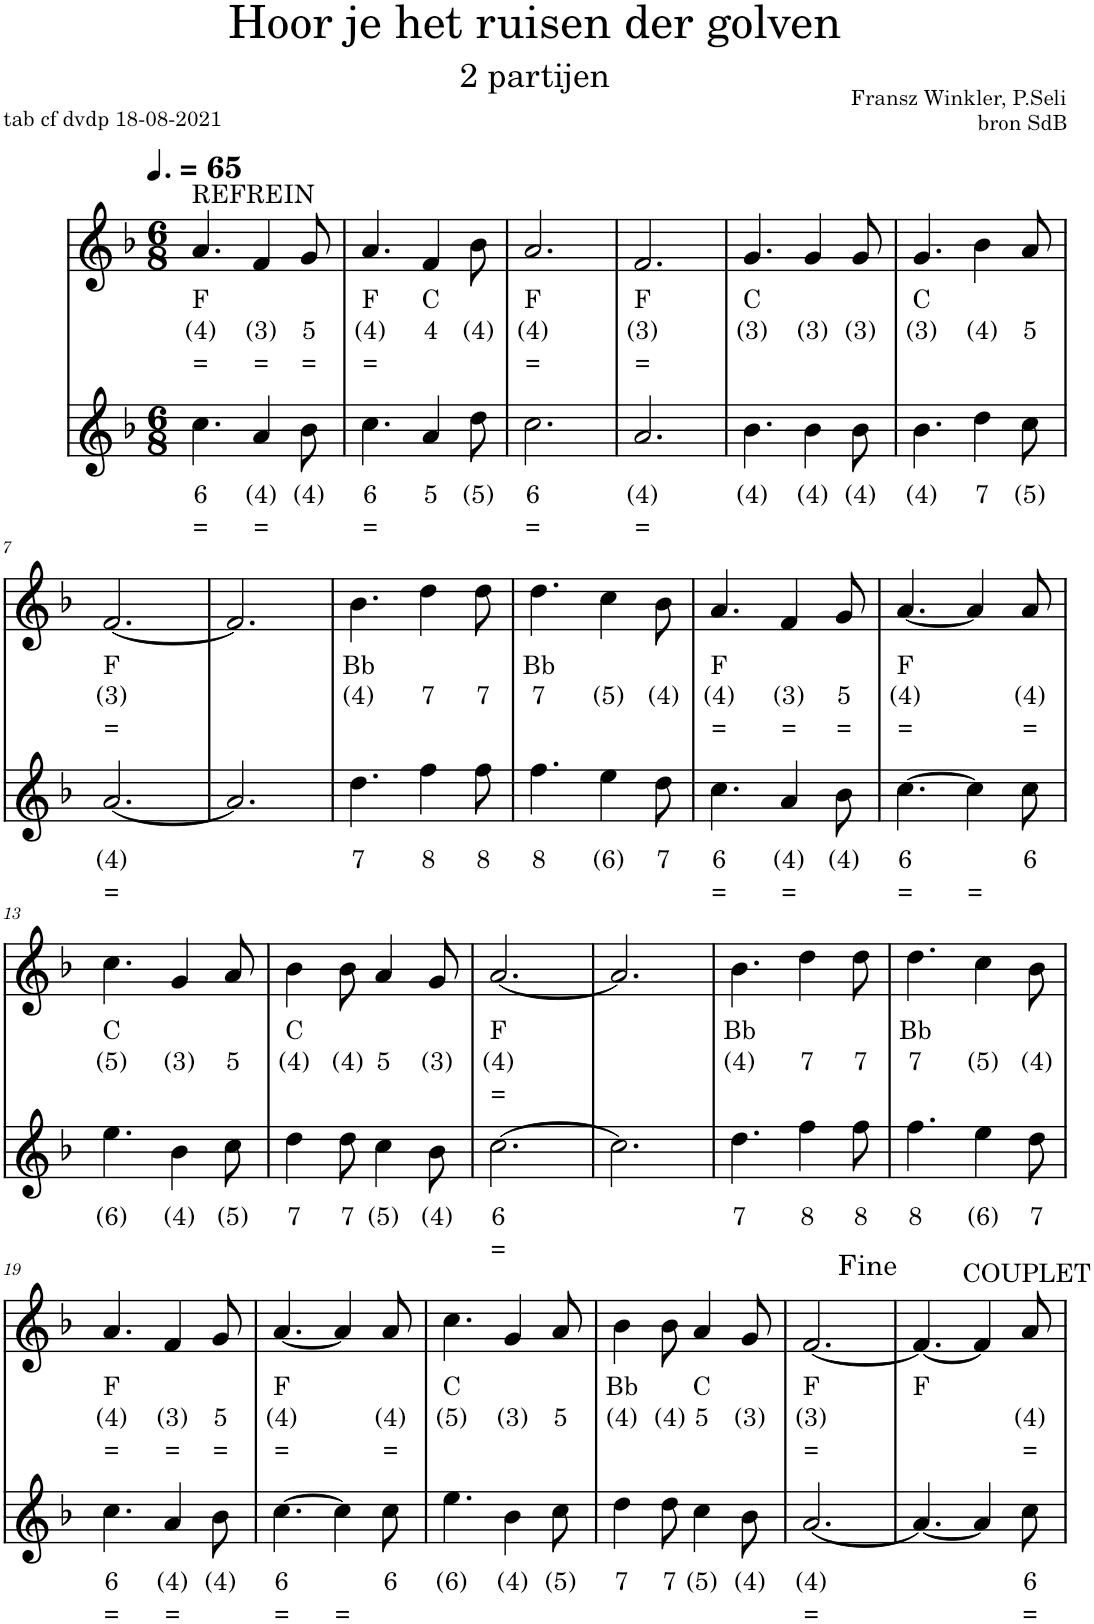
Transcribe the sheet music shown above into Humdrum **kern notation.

**kern	**text	**text	**kern	**text	**text	**text
*part2	*part2	*part2	*part1	*part1	*part1	*part1
*staff2	*staff2	*staff2	*staff1	*staff1	*staff1	*staff1
*I"Viool	*	*	*I"Piano	*	*	*
*clefG2	*	*	*clefG2	*	*	*
*k[b-]	*	*	*k[b-]	*	*	*
*M6/8	*	*	*M6/8	*	*	*
*MM98	*	*	*MM98	*	*	*
=1	=1	=1	=1	=1	=1	=1
!	!	!	!LO:TX:a:t=REFREIN	!	!	!
!	!LO:LY:b	!LO:LY:b	!	!LO:LY:b	!LO:LY:b	!LO:LY:b
4.cc\	6	=	4.a/	F	(4)	=
!	!LO:LY:b	!LO:LY:b	!	!	!LO:LY:b	!LO:LY:b
4a/	(4)	=	4f/	.	(3)	=
!	!LO:LY:b	!	!	!	!LO:LY:b	!LO:LY:b
8b-\	(4)	.	8g/	.	5	=
=2	=2	=2	=2	=2	=2	=2
!	!LO:LY:b	!LO:LY:b	!	!LO:LY:b	!LO:LY:b	!LO:LY:b
4.cc\	6	=	4.a/	F	(4)	=
!	!LO:LY:b	!	!	!LO:LY:b	!LO:LY:b	!
4a/	5	.	4f/	C	4	.
!	!LO:LY:b	!	!	!	!LO:LY:b	!
8dd\	(5)	.	8b-\	.	(4)	.
=3	=3	=3	=3	=3	=3	=3
!	!LO:LY:b	!LO:LY:b	!	!LO:LY:b	!LO:LY:b	!LO:LY:b
2.cc\	6	=	2.a/	F	(4)	=
=4	=4	=4	=4	=4	=4	=4
!	!LO:LY:b	!LO:LY:b	!	!LO:LY:b	!LO:LY:b	!LO:LY:b
2.a/	(4)	=	2.f/	F	(3)	=
=5	=5	=5	=5	=5	=5	=5
!	!LO:LY:b	!	!	!LO:LY:b	!LO:LY:b	!
4.b-\	(4)	.	4.g/	C	(3)	.
!	!LO:LY:b	!	!	!	!LO:LY:b	!
4b-\	(4)	.	4g/	.	(3)	.
!	!LO:LY:b	!	!	!	!LO:LY:b	!
8b-\	(4)	.	8g/	.	(3)	.
=6	=6	=6	=6	=6	=6	=6
!	!LO:LY:b	!	!	!LO:LY:b	!LO:LY:b	!
4.b-\	(4)	.	4.g/	C	(3)	.
!	!LO:LY:b	!	!	!	!LO:LY:b	!
4dd\	7	.	4b-\	.	(4)	.
!	!LO:LY:b	!	!	!	!LO:LY:b	!
8cc\	(5)	.	8a/	.	5	.
!!LO:LB:g=z
=7	=7	=7	=7	=7	=7	=7
!	!LO:LY:b	!LO:LY:b	!	!LO:LY:b	!LO:LY:b	!LO:LY:b
[2.a/	(4)	=	[2.f/	F	(3)	=
=8	=8	=8	=8	=8	=8	=8
2.a/]	.	.	2.f/]	.	.	.
=9	=9	=9	=9	=9	=9	=9
!	!LO:LY:b	!	!	!LO:LY:b	!LO:LY:b	!
4.dd\	7	.	4.b-\	Bb	(4)	.
!	!LO:LY:b	!	!	!	!LO:LY:b	!
4ff\	8	.	4dd\	.	7	.
!	!LO:LY:b	!	!	!	!LO:LY:b	!
8ff\	8	.	8dd\	.	7	.
=10	=10	=10	=10	=10	=10	=10
!	!LO:LY:b	!	!	!LO:LY:b	!LO:LY:b	!
4.ff\	8	.	4.dd\	Bb	7	.
!	!LO:LY:b	!	!	!	!LO:LY:b	!
4ee\	(6)	.	4cc\	.	(5)	.
!	!LO:LY:b	!	!	!	!LO:LY:b	!
8dd\	7	.	8b-\	.	(4)	.
=11	=11	=11	=11	=11	=11	=11
!	!LO:LY:b	!LO:LY:b	!	!LO:LY:b	!LO:LY:b	!LO:LY:b
4.cc\	6	=	4.a/	F	(4)	=
!	!LO:LY:b	!LO:LY:b	!	!	!LO:LY:b	!LO:LY:b
4a/	(4)	=	4f/	.	(3)	=
!	!LO:LY:b	!	!	!	!LO:LY:b	!LO:LY:b
8b-\	(4)	.	8g/	.	5	=
=12	=12	=12	=12	=12	=12	=12
!	!LO:LY:b	!LO:LY:b	!	!LO:LY:b	!LO:LY:b	!LO:LY:b
[4.cc\	6	=	[4.a/	F	(4)	=
!	!	!LO:LY:b	!	!	!	!
4cc\]	.	=	4a/]	.	.	.
!	!LO:LY:b	!	!	!	!LO:LY:b	!LO:LY:b
8cc\	6	.	8a/	.	(4)	=
!!LO:LB:g=z
=13	=13	=13	=13	=13	=13	=13
!	!LO:LY:b	!	!	!LO:LY:b	!LO:LY:b	!
4.ee\	(6)	.	4.cc\	C	(5)	.
!	!LO:LY:b	!	!	!	!LO:LY:b	!
4b-\	(4)	.	4g/	.	(3)	.
!	!LO:LY:b	!	!	!	!LO:LY:b	!
8cc\	(5)	.	8a/	.	5	.
=14	=14	=14	=14	=14	=14	=14
!	!LO:LY:b	!	!	!LO:LY:b	!LO:LY:b	!
4dd\	7	.	4b-\	C	(4)	.
!	!LO:LY:b	!	!	!	!LO:LY:b	!
8dd\	7	.	8b-\	.	(4)	.
!	!LO:LY:b	!	!	!	!LO:LY:b	!
4cc\	(5)	.	4a/	.	5	.
!	!LO:LY:b	!	!	!	!LO:LY:b	!
8b-\	(4)	.	8g/	.	(3)	.
=15	=15	=15	=15	=15	=15	=15
!	!LO:LY:b	!LO:LY:b	!	!LO:LY:b	!LO:LY:b	!LO:LY:b
[2.cc\	6	=	[2.a/	F	(4)	=
=16	=16	=16	=16	=16	=16	=16
2.cc\]	.	.	2.a/]	.	.	.
=17	=17	=17	=17	=17	=17	=17
!	!LO:LY:b	!	!	!LO:LY:b	!LO:LY:b	!
4.dd\	7	.	4.b-\	Bb	(4)	.
!	!LO:LY:b	!	!	!	!LO:LY:b	!
4ff\	8	.	4dd\	.	7	.
!	!LO:LY:b	!	!	!	!LO:LY:b	!
8ff\	8	.	8dd\	.	7	.
=18	=18	=18	=18	=18	=18	=18
!	!LO:LY:b	!	!	!LO:LY:b	!LO:LY:b	!
4.ff\	8	.	4.dd\	Bb	7	.
!	!LO:LY:b	!	!	!	!LO:LY:b	!
4ee\	(6)	.	4cc\	.	(5)	.
!	!LO:LY:b	!	!	!	!LO:LY:b	!
8dd\	7	.	8b-\	.	(4)	.
!!LO:LB:g=z
=19	=19	=19	=19	=19	=19	=19
!	!LO:LY:b	!LO:LY:b	!	!LO:LY:b	!LO:LY:b	!LO:LY:b
4.cc\	6	=	4.a/	F	(4)	=
!	!LO:LY:b	!LO:LY:b	!	!	!LO:LY:b	!LO:LY:b
4a/	(4)	=	4f/	.	(3)	=
!	!LO:LY:b	!	!	!	!LO:LY:b	!LO:LY:b
8b-\	(4)	.	8g/	.	5	=
=20	=20	=20	=20	=20	=20	=20
!	!LO:LY:b	!LO:LY:b	!	!LO:LY:b	!LO:LY:b	!LO:LY:b
[4.cc\	6	=	[4.a/	F	(4)	=
!	!	!LO:LY:b	!	!	!	!
4cc\]	.	=	4a/]	.	.	.
!	!LO:LY:b	!	!	!	!LO:LY:b	!LO:LY:b
8cc\	6	.	8a/	.	(4)	=
=21	=21	=21	=21	=21	=21	=21
!	!LO:LY:b	!	!	!LO:LY:b	!LO:LY:b	!
4.ee\	(6)	.	4.cc\	C	(5)	.
!	!LO:LY:b	!	!	!	!LO:LY:b	!
4b-\	(4)	.	4g/	.	(3)	.
!	!LO:LY:b	!	!	!	!LO:LY:b	!
8cc\	(5)	.	8a/	.	5	.
=22	=22	=22	=22	=22	=22	=22
!	!LO:LY:b	!	!	!LO:LY:b	!LO:LY:b	!
4dd\	7	.	4b-\	Bb	(4)	.
!	!LO:LY:b	!	!	!	!LO:LY:b	!
8dd\	7	.	8b-\	.	(4)	.
!	!LO:LY:b	!	!	!LO:LY:b	!LO:LY:b	!
4cc\	(5)	.	4a/	C	5	.
!	!LO:LY:b	!	!	!	!LO:LY:b	!
8b-\	(4)	.	8g/	.	(3)	.
=23	=23	=23	=23	=23	=23	=23
!	!LO:LY:b	!LO:LY:b	!	!LO:LY:b	!LO:LY:b	!LO:LY:b
[2.a/	(4)	=	[2.f/	F	(3)	=
=24	=24	=24	=24	=24	=24	=24
!	!	!	!	!LO:LY:b	!	!
4.a/_	.	.	4.f/_	F	.	.
4a/]	.	.	4f/]	.	.	.
!	!	!	!LO:TX:a:t=COUPLET	!	!	!
!	!LO:LY:b	!LO:LY:b	!	!	!LO:LY:b	!LO:LY:b
8cc\	6	=	8a/	.	(4)	=
=	=	=	=	=	=	=
*-	*-	*-	*-	*-	*-	*-
